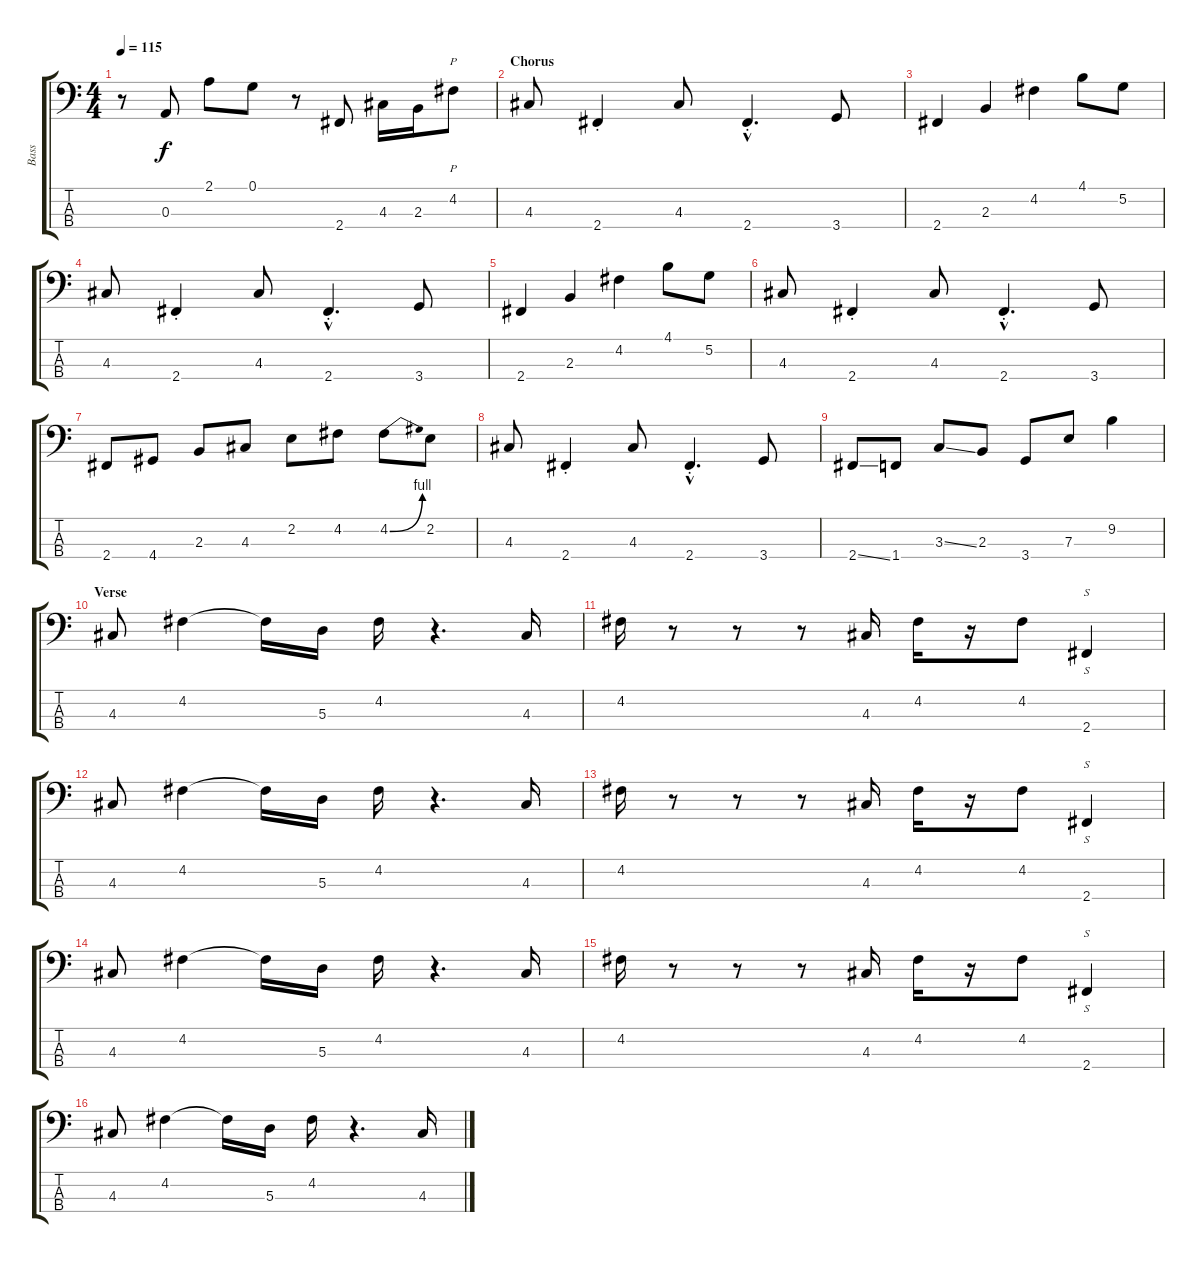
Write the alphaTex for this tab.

\track ("Bass" "Bass") {instrument electricbassfinger}
\staff {score tabs}
\tuning (G2 D2 A1 E1) {hide}
\ts (4 4)
\tempo 115
\clef f4
\ks c
r.8{dy f} 0.3.8 2.1.8 0.1.8 r.8 2.4.8 4.3.16 2.3.16 4.2.8{p instrument slapbass1} |
\section ("" "Chorus")
4.3.8 2.4{st}.4 4.3.8 2.4{hac st}.4{d} 3.4.8 |
2.4.4 2.3.4 4.2.4 4.1.8 5.2.8 |
4.3.8 2.4{st}.4 4.3.8 2.4{hac st}.4{d} 3.4.8 |
2.4.4 2.3.4 4.2.4 4.1.8 5.2.8 |
4.3.8 2.4{st}.4 4.3.8 2.4{hac st}.4{d} 3.4.8 |
2.4.8 4.4.8 2.3.8 4.3.8 2.2.8 4.2.8 4.2{be (bend 0 0 60 4)}.8 2.2.8 |
4.3.8 2.4{st}.4 4.3.8 2.4{hac st}.4{d} 3.4.8 |
2.4{ss}.8 1.4.8 3.3{ss}.8 2.3.8 3.4.8 7.3.8 9.2.4 |
\section ("" "Verse")
4.3.8{instrument electricbassfinger} 4.2.4 4.2{t}.16 5.3.16 4.2.16 r.4{d} 4.3.16 |
4.2.16 r.8 r.8 r.8 4.3.16 4.2.16 r.16 4.2.8 2.4.4{s instrument slapbass1} |
4.3.8{instrument electricbassfinger} 4.2.4 4.2{t}.16 5.3.16 4.2.16 r.4{d} 4.3.16 |
4.2.16 r.8 r.8 r.8 4.3.16 4.2.16 r.16 4.2.8 2.4.4{s instrument slapbass1} |
4.3.8{instrument electricbassfinger} 4.2.4 4.2{t}.16 5.3.16 4.2.16 r.4{d} 4.3.16 |
4.2.16 r.8 r.8 r.8 4.3.16 4.2.16 r.16 4.2.8 2.4.4{s instrument slapbass1} |
4.3.8{instrument electricbassfinger} 4.2.4 4.2{t}.16 5.3.16 4.2.16 r.4{d} 4.3.16
